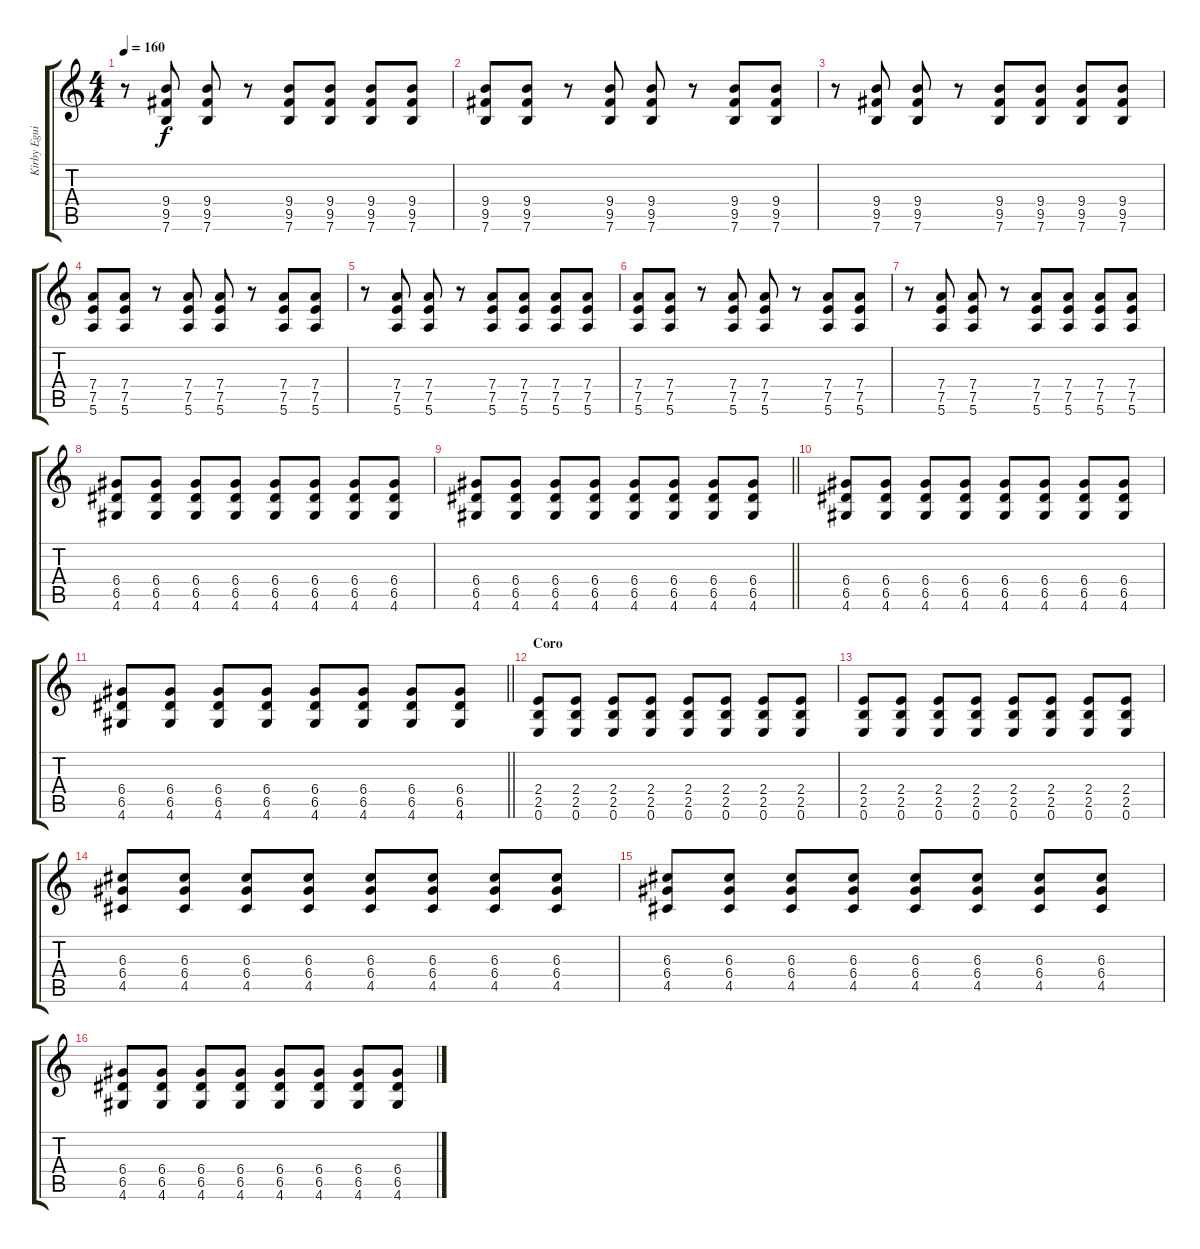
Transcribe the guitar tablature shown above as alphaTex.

\track ("Kirby Eguiarte" "Kirby Egui") {instrument distortionguitar}
\staff {score tabs}
\tuning (E4 B3 G3 D3 A2 E2) {hide}
\ts (4 4)
\tempo 160
\clef g2
\ks c
r.8{dy f} (9.4 9.5 7.6).8 (9.4 9.5 7.6).8 r.8 (9.4 9.5 7.6).8 (9.4 9.5 7.6).8 (9.4 9.5 7.6).8 (9.4 9.5 7.6).8 |
(9.4 9.5 7.6).8 (9.4 9.5 7.6).8 r.8 (9.4 9.5 7.6).8 (9.4 9.5 7.6).8 r.8 (9.4 9.5 7.6).8 (9.4 9.5 7.6).8 |
r.8 (9.4 9.5 7.6).8 (9.4 9.5 7.6).8 r.8 (9.4 9.5 7.6).8 (9.4 9.5 7.6).8 (9.4 9.5 7.6).8 (9.4 9.5 7.6).8 |
(7.4 7.5 5.6).8 (7.4 7.5 5.6).8 r.8 (7.4 7.5 5.6).8 (7.4 7.5 5.6).8 r.8 (7.4 7.5 5.6).8 (7.4 7.5 5.6).8 |
r.8 (7.4 7.5 5.6).8 (7.4 7.5 5.6).8 r.8 (7.4 7.5 5.6).8 (7.4 7.5 5.6).8 (7.4 7.5 5.6).8 (7.4 7.5 5.6).8 |
(7.4 7.5 5.6).8 (7.4 7.5 5.6).8 r.8 (7.4 7.5 5.6).8 (7.4 7.5 5.6).8 r.8 (7.4 7.5 5.6).8 (7.4 7.5 5.6).8 |
r.8 (7.4 7.5 5.6).8 (7.4 7.5 5.6).8 r.8 (7.4 7.5 5.6).8 (7.4 7.5 5.6).8 (7.4 7.5 5.6).8 (7.4 7.5 5.6).8 |
(6.4 6.5 4.6).8 (6.4 6.5 4.6).8 (6.4 6.5 4.6).8 (6.4 6.5 4.6).8 (6.4 6.5 4.6).8 (6.4 6.5 4.6).8 (6.4 6.5 4.6).8 (6.4 6.5 4.6).8 |
\barLineRight lightlight
(6.4 6.5 4.6).8 (6.4 6.5 4.6).8 (6.4 6.5 4.6).8 (6.4 6.5 4.6).8 (6.4 6.5 4.6).8 (6.4 6.5 4.6).8 (6.4 6.5 4.6).8 (6.4 6.5 4.6).8 |
(6.4 6.5 4.6).8 (6.4 6.5 4.6).8 (6.4 6.5 4.6).8 (6.4 6.5 4.6).8 (6.4 6.5 4.6).8 (6.4 6.5 4.6).8 (6.4 6.5 4.6).8 (6.4 6.5 4.6).8 |
\barLineRight lightlight
(6.4 6.5 4.6).8 (6.4 6.5 4.6).8 (6.4 6.5 4.6).8 (6.4 6.5 4.6).8 (6.4 6.5 4.6).8 (6.4 6.5 4.6).8 (6.4 6.5 4.6).8 (6.4 6.5 4.6).8 |
\section ("" "Coro")
(2.4 2.5 0.6).8 (2.4 2.5 0.6).8 (2.4 2.5 0.6).8 (2.4 2.5 0.6).8 (2.4 2.5 0.6).8 (2.4 2.5 0.6).8 (2.4 2.5 0.6).8 (2.4 2.5 0.6).8 |
(2.4 2.5 0.6).8 (2.4 2.5 0.6).8 (2.4 2.5 0.6).8 (2.4 2.5 0.6).8 (2.4 2.5 0.6).8 (2.4 2.5 0.6).8 (2.4 2.5 0.6).8 (2.4 2.5 0.6).8 |
(6.3 6.4 4.5).8 (6.3 6.4 4.5).8 (6.3 6.4 4.5).8 (6.3 6.4 4.5).8 (6.3 6.4 4.5).8 (6.3 6.4 4.5).8 (6.3 6.4 4.5).8 (6.3 6.4 4.5).8 |
(6.3 6.4 4.5).8 (6.3 6.4 4.5).8 (6.3 6.4 4.5).8 (6.3 6.4 4.5).8 (6.3 6.4 4.5).8 (6.3 6.4 4.5).8 (6.3 6.4 4.5).8 (6.3 6.4 4.5).8 |
(6.4 6.5 4.6).8 (6.4 6.5 4.6).8 (6.4 6.5 4.6).8 (6.4 6.5 4.6).8 (6.4 6.5 4.6).8 (6.4 6.5 4.6).8 (6.4 6.5 4.6).8 (6.4 6.5 4.6).8
